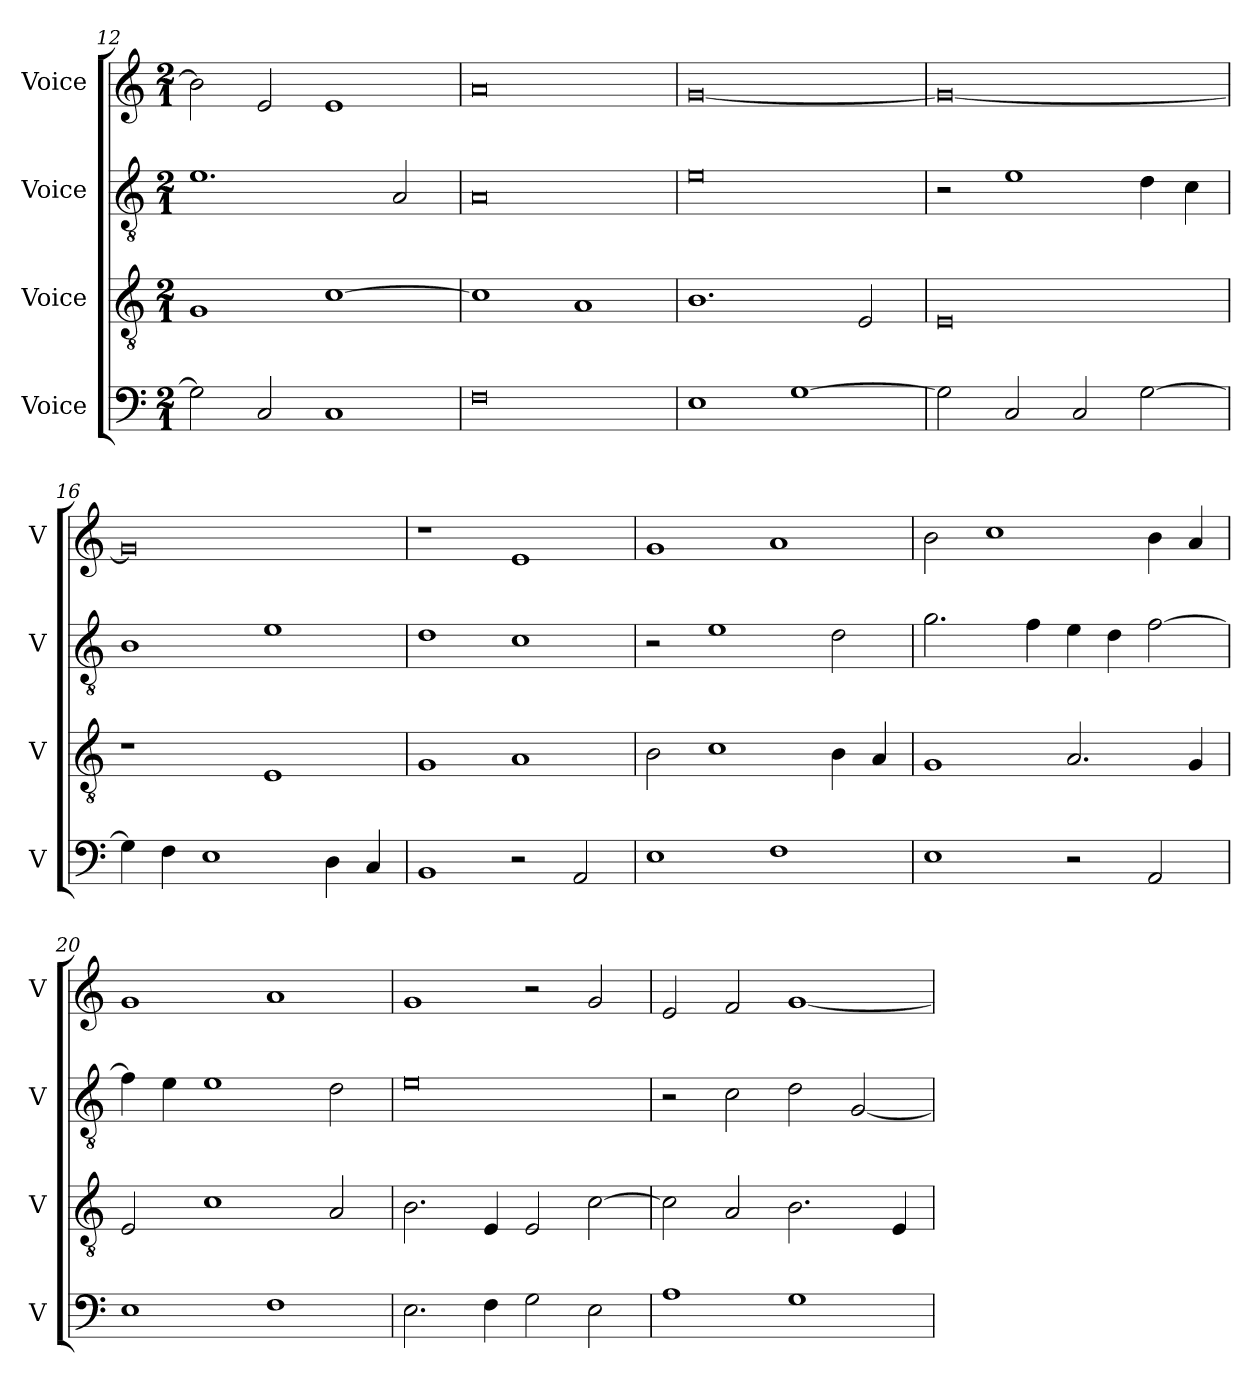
**kern	**kern	**kern	**kern
*part4	*part3	*part2	*part1
*staff4	*staff3	*staff2	*staff1
*I"Voice	*I"Voice	*I"Voice	*I"Voice
*I'V	*I'V	*I'V	*I'V
*clefF4	*clefGv2	*clefGv2	*clefG2
*k[]	*k[]	*k[]	*k[]
*M2/1	*M2/1	*M2/1	*M2/1
=12	=12	=12	=12
2G\]	1G	1.e	2b\]
2C/	.	.	2e/
1C	[1c	.	1e
.	.	2A/	.
=13	=13	=13	=13
0F	1c]	0A	0a
.	1A	.	.
=14	=14	=14	=14
1E	1.B	0e	[0g
[1G	.	.	.
.	2E/	.	.
!!LO:PB:g=z
=15	=15	=15	=15
2G\]	0E	2r	0g_
2C/	.	1e	.
2C/	.	.	.
[2G\	.	4d\	.
.	.	4c\	.
=16	=16	=16	=16
4G\]	1r	1B	0g]
4F\	.	.	.
1E	.	.	.
.	1E	1e	.
4D\	.	.	.
4C/	.	.	.
=17	=17	=17	=17
1BB	1G	1d	1r
2r	1A	1c	1e
2AA/	.	.	.
=18	=18	=18	=18
1E	2B\	2r	1g
.	1c	1e	.
1F	.	.	1a
.	4B\	2d\	.
.	4A/	.	.
!!LO:LB:g=z
=19	=19	=19	=19
1E	1G	2.g\	2b\
.	.	.	1cc
.	.	4f\	.
2r	2.A/	4e\	.
.	.	4d\	.
2AA/	.	[2f\	4b\
.	4G/	.	4a/
=20	=20	=20	=20
1E	2E/	4f\]	1g
.	.	4e\	.
.	1c	1e	.
1F	.	.	1a
.	2A/	2d\	.
=21	=21	=21	=21
2.E\	2.B\	0e	1g
4F\	4E/	.	.
2G\	2E/	.	2r
2E\	[2c\	.	2g/
=22	=22	=22	=22
1A	2c\]	2r	2e/
.	2A/	2c\	2f/
1G	2.B\	2d\	[1g
.	.	[2G/	.
.	4E/	.	.
=	=	=	=
*-	*-	*-	*-
